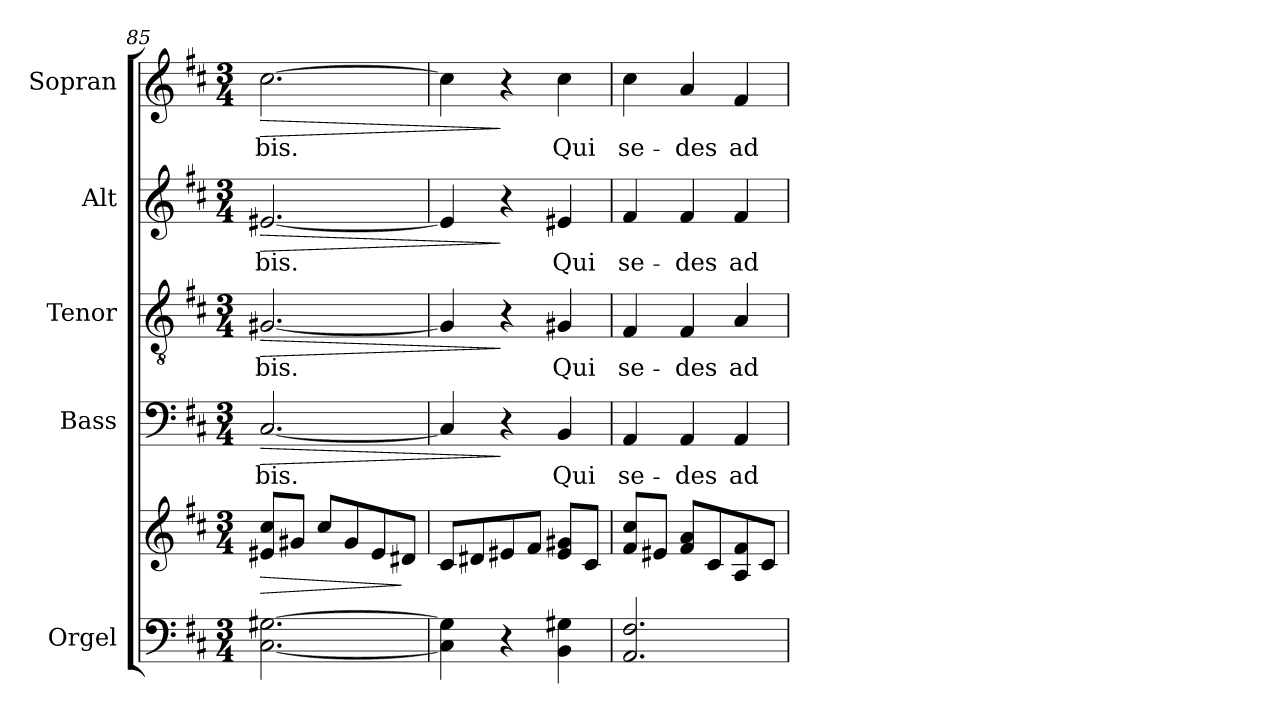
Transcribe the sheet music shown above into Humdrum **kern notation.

**kern	**kern	**dynam	**kern	**text	**dynam	**kern	**text	**dynam	**kern	**text	**dynam	**kern	**text	**dynam
*part5	*part5	*part5	*part4	*part4	*part4	*part3	*part3	*part3	*part2	*part2	*part2	*part1	*part1	*part1
*staff6	*staff5	*staff5/6	*staff4	*staff4	*staff4	*staff3	*staff3	*staff3	*staff2	*staff2	*staff2	*staff1	*staff1	*staff1
*I"Orgel	*	*	*I"Bass	*	*	*I"Tenor	*	*	*I"Alt	*	*	*I"Sopran	*	*
*I'Org.	*	*	*I'B.	*	*	*I'T.	*	*	*I'A.	*	*	*I'S.	*	*
*clefF4	*clefG2	*	*clefF4	*	*	*clefGv2	*	*	*clefG2	*	*	*clefG2	*	*
*k[f#c#]	*k[f#c#]	*	*k[f#c#]	*	*	*k[f#c#]	*	*	*k[f#c#]	*	*	*k[f#c#]	*	*
*D:	*D:	*	*D:	*	*	*D:	*	*	*D:	*	*	*D:	*	*
*M3/4	*M3/4	*	*M3/4	*	*	*M3/4	*	*	*M3/4	*	*	*M3/4	*	*
=85	=85	=85	=85	=85	=85	=85	=85	=85	=85	=85	=85	=85	=85	=85
!	!	!LO:HP:b	!	!LO:LY:b	!LO:HP:b	!	!LO:LY:b	!LO:HP:b	!	!LO:LY:b	!LO:HP:b	!	!LO:LY:b	!LO:HP:b
[2.C#\ [2.G#X\	8e#X/ 8cc#/L	>	[2.C#/	-bis.	>	[2.G#X/	-bis.	>	[2.e#X/	-bis.	>	[2.cc#\	-bis.	>
.	8g#X/J	.	.	.	.	.	.	.	.	.	.	.	.	.
.	8cc#/L	.	.	.	.	.	.	.	.	.	.	.	.	.
.	8g#/	.	.	.	.	.	.	.	.	.	.	.	.	.
.	8e#/	.	.	.	.	.	.	.	.	.	.	.	.	.
.	8d#X/J	]	.	.	.	.	.	.	.	.	.	.	.	.
=86	=86	=86	=86	=86	=86	=86	=86	=86	=86	=86	=86	=86	=86	=86
4C#\] 4G#\]	8c#/L	.	4C#/]	.	.	4G#/]	.	.	4e#/]	.	.	4cc#\]	.	.
.	8d#X/	.	.	.	.	.	.	.	.	.	.	.	.	.
4r	8e#X/	.	4r	.	]	4r	.	]	4r	.	]	4r	.	]
.	8f#/J	.	.	.	.	.	.	.	.	.	.	.	.	.
!	!	!	!	!LO:LY:b	!	!	!LO:LY:b	!	!	!LO:LY:b	!	!	!LO:LY:b	!
4BB\ 4G#X\	8e#/ 8g#X/L	.	4BB/	Qui	.	4G#X/	Qui	.	4e#X/	Qui	.	4cc#\	Qui	.
.	8c#/J	.	.	.	.	.	.	.	.	.	.	.	.	.
=87	=87	=87	=87	=87	=87	=87	=87	=87	=87	=87	=87	=87	=87	=87
!	!	!	!	!LO:LY:b	!	!	!LO:LY:b	!	!	!LO:LY:b	!	!	!LO:LY:b	!
2.AA/ 2.F#/	8f#/ 8cc#/L	.	4AA/	se-	.	4F#/	se-	.	4f#/	se-	.	4cc#\	se-	.
.	8e#X/J	.	.	.	.	.	.	.	.	.	.	.	.	.
!	!	!	!	!LO:LY:b	!	!	!LO:LY:b	!	!	!LO:LY:b	!	!	!LO:LY:b	!
.	8f#/ 8a/L	.	4AA/	-des	.	4F#/	-des	.	4f#/	-des	.	4a/	-des	.
.	8c#/	.	.	.	.	.	.	.	.	.	.	.	.	.
!	!	!	!	!LO:LY:b	!	!	!LO:LY:b	!	!	!LO:LY:b	!	!	!LO:LY:b	!
.	8A/ 8f#/	.	4AA/	ad	.	4A/	ad	.	4f#/	ad	.	4f#/	ad	.
.	8c#/J	.	.	.	.	.	.	.	.	.	.	.	.	.
=	=	=	=	=	=	=	=	=	=	=	=	=	=	=
*-	*-	*-	*-	*-	*-	*-	*-	*-	*-	*-	*-	*-	*-	*-
